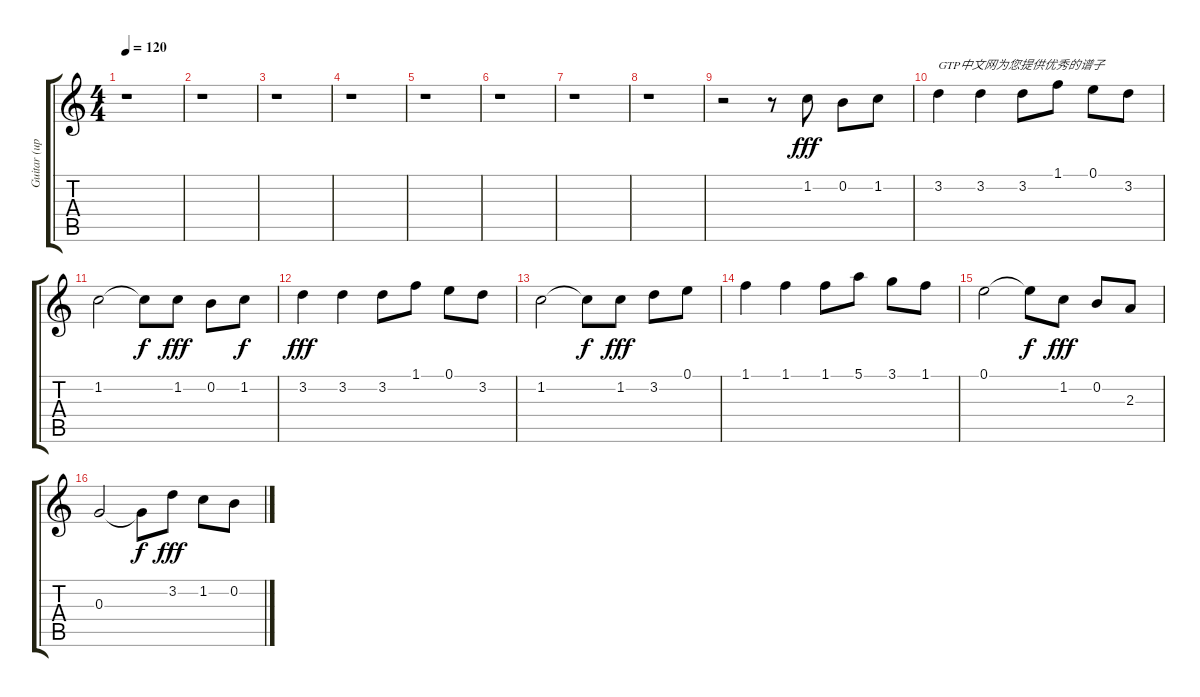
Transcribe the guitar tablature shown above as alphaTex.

\track ("Guitar (up 1 octave)" "Guitar (up") {instrument overdrivenguitar}
\staff {score tabs}
\tuning (E4 B3 G3 D3 A2 E2) {hide}
\ts (4 4)
\tempo 120
\clef g2
\ks c
r.1{dy fff instrument overdrivenguitar} |
r.1 |
r.1 |
r.1 |
r.1 |
r.1 |
r.1 |
r.1 |
r.2 r.8 1.2.8 0.2.8 1.2.8 |
3.2.4{txt "GTP中文网为您提供优秀的谱子"} 3.2.4 3.2.8 1.1.8 0.1.8 3.2.8 |
1.2.2 1.2{t}.8{dy f} 1.2.8{dy fff} 0.2.8 1.2.8{dy f} |
3.2.4{dy fff} 3.2.4 3.2.8 1.1.8 0.1.8 3.2.8 |
1.2.2 1.2{t}.8{dy f} 1.2.8{dy fff} 3.2.8 0.1.8 |
1.1.4 1.1.4 1.1.8 5.1.8 3.1.8 1.1.8 |
0.1.2 0.1{t}.8{dy f} 1.2.8{dy fff} 0.2.8 2.3.8 |
0.3.2 0.3{t}.8{dy f} 3.2.8{dy fff} 1.2.8 0.2.8
